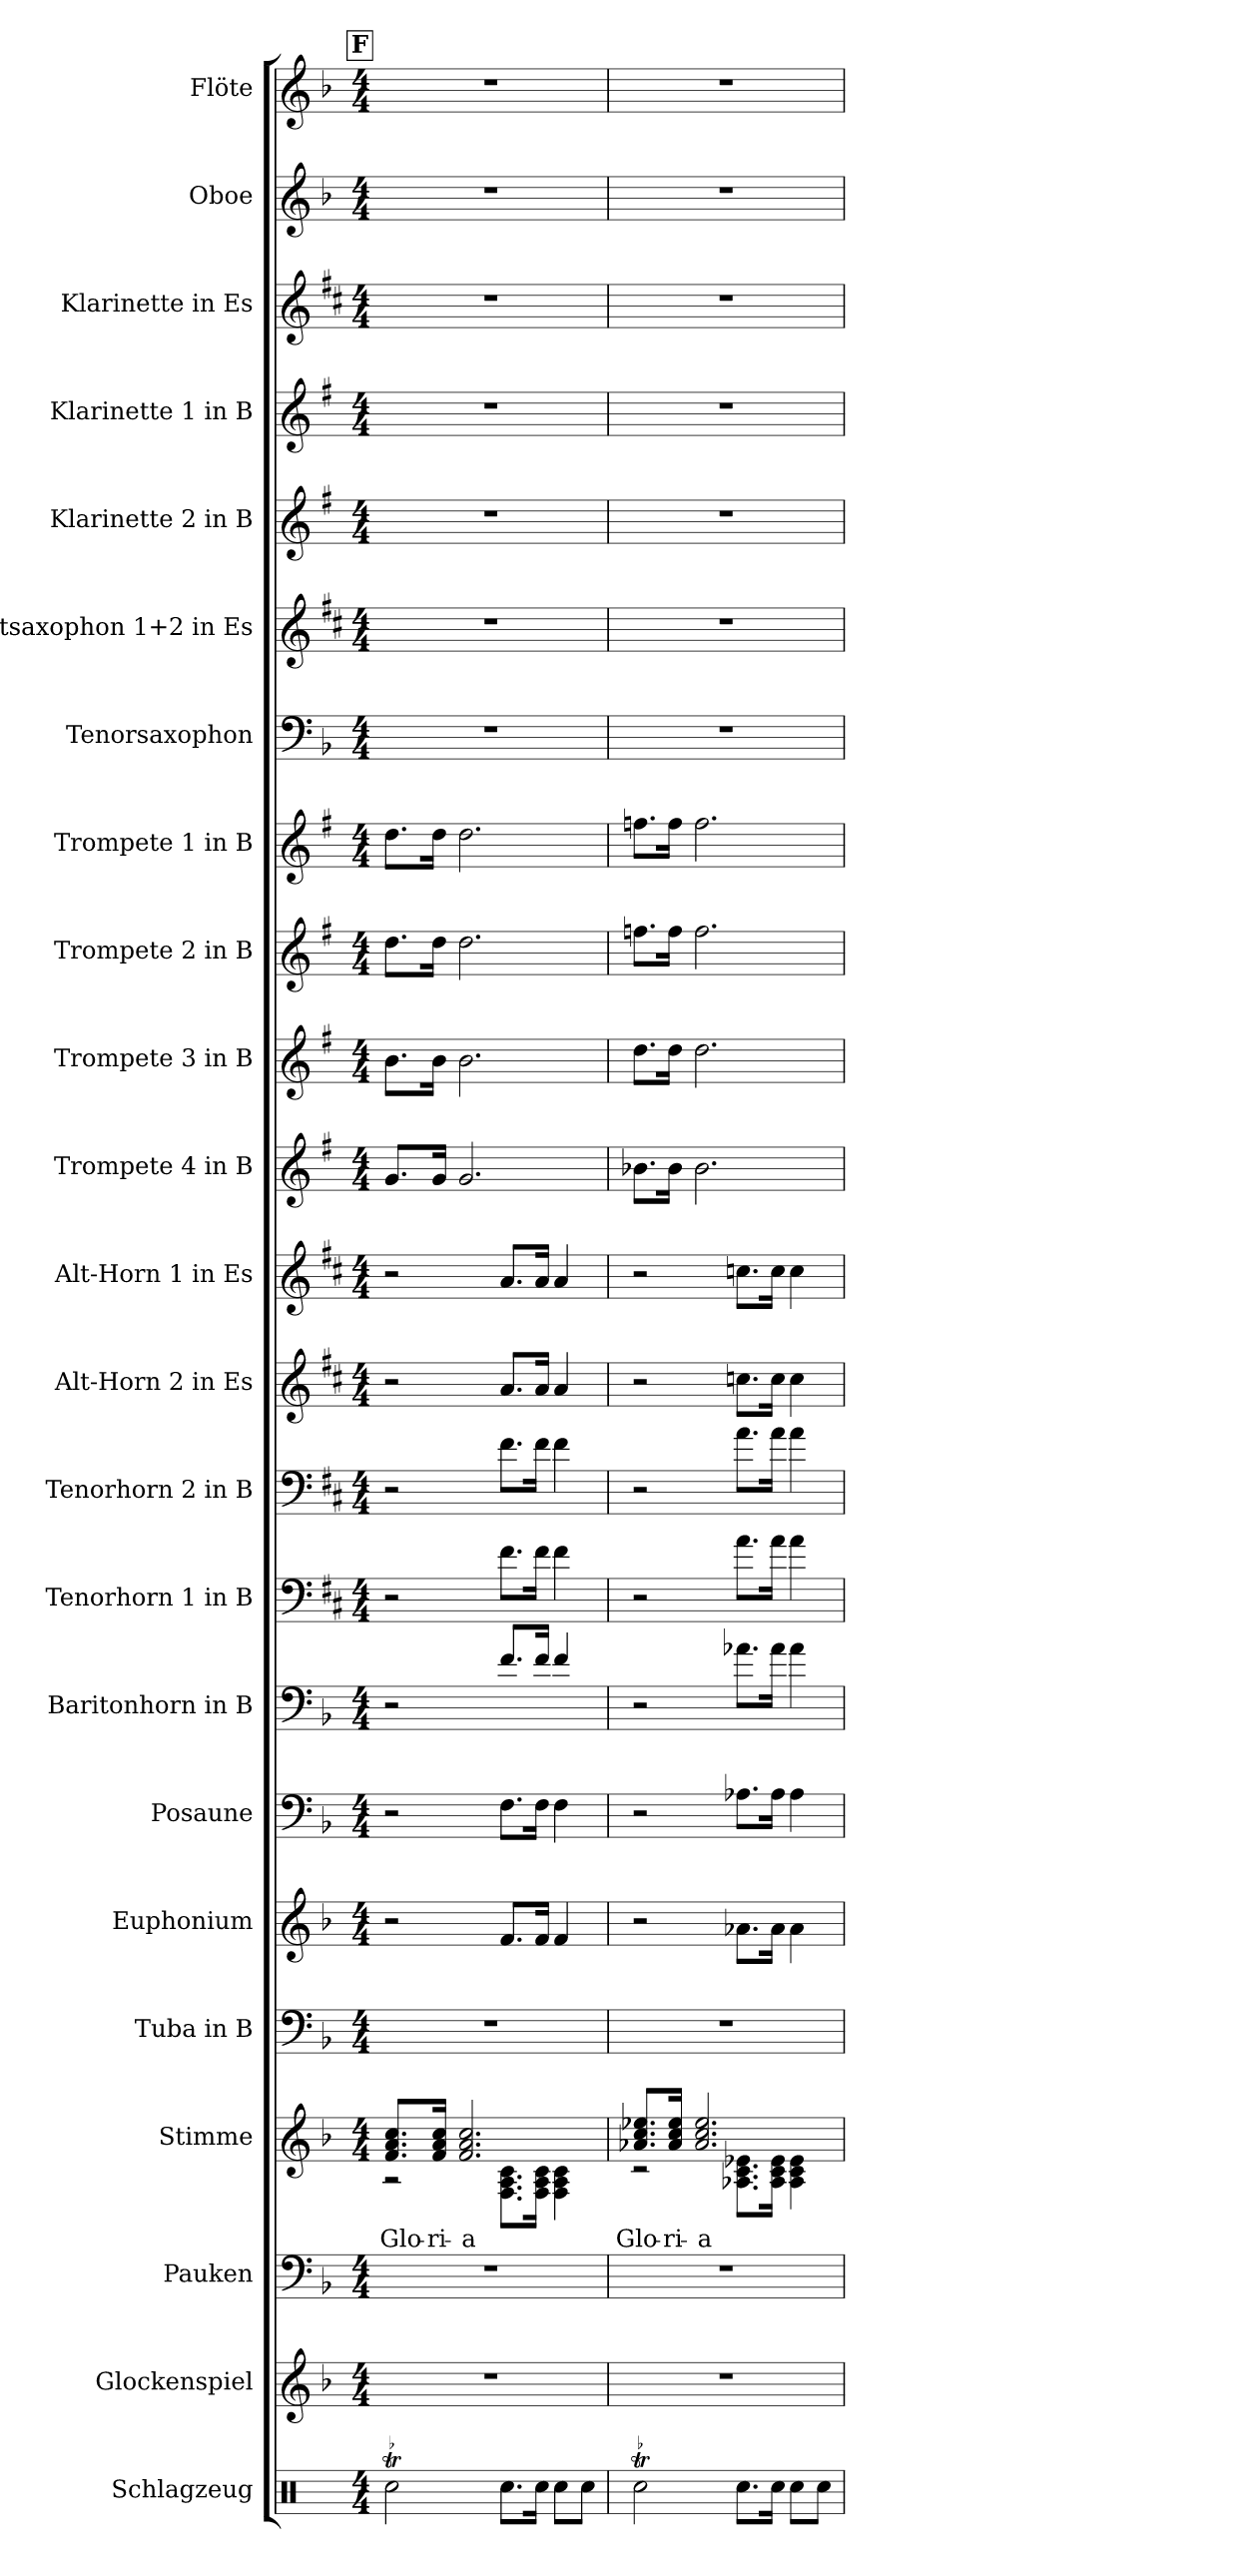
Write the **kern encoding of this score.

**kern	**kern	**kern	**kern	**text	**kern	**kern	**kern	**kern	**kern	**kern	**kern	**kern	**kern	**kern	**kern	**kern	**kern	**kern	**kern	**kern	**kern	**kern	**kern
*part23	*part22	*part21	*part20	*part20	*part19	*part18	*part17	*part16	*part15	*part14	*part13	*part12	*part11	*part10	*part9	*part8	*part7	*part6	*part5	*part4	*part3	*part2	*part1
*staff23	*staff22	*staff21	*staff20	*staff20	*staff19	*staff18	*staff17	*staff16	*staff15	*staff14	*staff13	*staff12	*staff11	*staff10	*staff9	*staff8	*staff7	*staff6	*staff5	*staff4	*staff3	*staff2	*staff1
*I"Schlagzeug	*I"Glockenspiel	*I"Pauken	*I"Stimme	*	*I"Tuba in B	*I"Euphonium	*I"Posaune	*I"Baritonhorn in B	*I"Tenorhorn  1 in B	*I"Tenorhorn 2 in B	*I"Alt-Horn 2 in Es	*I"Alt-Horn 1 in Es	*I"Trompete 4 in B	*I"Trompete 3 in B	*I"Trompete 2  in B	*I"Trompete 1 in B	*I"Tenorsaxophon	*I"Altsaxophon 1+2 in Es	*I"Klarinette 2  in B	*I"Klarinette 1 in B	*I"Klarinette in Es	*I"Oboe	*I"Flöte
!!LO:PB:g=z
*clefX	*clefG2	*clefF4	*clefG2	*	*clefF4	*clefG2	*clefF4	*clefF4	*clefF4	*clefF4	*clefG2	*clefG2	*clefG2	*clefG2	*clefG2	*clefG2	*clefF4	*clefG2	*clefG2	*clefG2	*clefG2	*clefG2	*clefG2
*	*ITrd-14c-24	*	*	*	*	*ITrd8c14	*	*ITrd8c14	*ITrd5c9	*ITrd5c9	*ITrd5c9	*ITrd5c9	*ITrd1c2	*ITrd1c2	*ITrd1c2	*ITrd1c2	*ITrd8c14	*ITrd5c9	*ITrd1c2	*ITrd1c2	*ITrd-2c-3	*	*
*k[]	*k[b-]	*k[b-]	*k[b-]	*	*k[b-]	*k[b-]	*k[b-]	*k[b-]	*k[b-]	*k[b-]	*k[b-]	*k[b-]	*k[b-]	*k[b-]	*k[b-]	*k[b-]	*k[b-]	*k[b-]	*k[b-]	*k[b-]	*k[b-]	*k[b-]	*k[b-]
*C:	*F:	*F:	*F:	*	*F:	*F:	*F:	*F:	*F:	*F:	*F:	*F:	*F:	*F:	*F:	*F:	*F:	*F:	*F:	*F:	*F:	*F:	*F:
*M4/4	*M4/4	*M4/4	*M4/4	*	*M4/4	*M4/4	*M4/4	*M4/4	*M4/4	*M4/4	*M4/4	*M4/4	*M4/4	*M4/4	*M4/4	*M4/4	*M4/4	*M4/4	*M4/4	*M4/4	*M4/4	*M4/4	*M4/4
!!LO:REH:place=s1:B:color=#000000:enc=box:fs=14.284:t=F
=25	=25	=25	=25	=25	=25	=25	=25	=25	=25	=25	=25	=25	=25	=25	=25	=25	=25	=25	=25	=25	=25	=25	=25
!	!	!	!LO:TX:a:Bi:t=Chor	!	!	!	!	!	!	!	!	!	!	!	!	!	!	!	!	!	!	!	!
!	!	!	!	!LO:LY:a:color=#000000	!	!	!	!	!	!	!	!	!	!	!	!	!	!	!	!	!	!	!
*	*	*	*^	*	*	*	*	*	*	*	*	*	*	*	*	*	*	*	*	*	*	*	*
2Rccti\	1r	1r	8.fi/ 8.ai 8.cciL	2r	Glo-	1r	2r	2r	2r	2r	2r	2r	2r	8.fi/L	8.ai\L	8.cci\L	8.cci\L	1r	1r	1r	1r	1r	1r	1r
!	!	!	!	!	!LO:LY:a:color=#000000	!	!	!	!	!	!	!	!	!	!	!	!	!	!	!	!	!	!	!
.	.	.	16fi/ 16ai 16cciJk	.	-ri-	.	.	.	.	.	.	.	.	16fi/Jk	16ai\Jk	16cci\Jk	16cci\Jk	.	.	.	.	.	.	.
!	!	!	!	!	!LO:LY:a:color=#000000	!	!	!	!	!	!	!	!	!	!	!	!	!	!	!	!	!	!	!
.	.	.	2.fi/ 2.ai 2.cci	.	-a	.	.	.	.	.	.	.	.	2.fi/	2.ai\	2.cci\	2.cci\	.	.	.	.	.	.	.
8.Rcci\L	.	.	.	8.Fi\ 8.Ai 8.ciL	.	.	8.Fi/L	8.Fi\L	8.Fi/L	8.Ai\L	8.Ai\L	8.ci/L	8.ci/L	.	.	.	.	.	.	.	.	.	.	.
16Rcci\Jk	.	.	.	16Fi\ 16Ai 16ciJk	.	.	16Fi/Jk	16Fi\Jk	16Fi/Jk	16Ai\Jk	16Ai\Jk	16ci/Jk	16ci/Jk	.	.	.	.	.	.	.	.	.	.	.
8Rcci\L	.	.	.	4Fi\ 4Ai 4ci	.	.	4Fi/	4Fi\	4Fi/	4Ai\	4Ai\	4ci/	4ci/	.	.	.	.	.	.	.	.	.	.	.
8Rcci\J	.	.	.	.	.	.	.	.	.	.	.	.	.	.	.	.	.	.	.	.	.	.	.	.
=26	=26	=26	=26	=26	=26	=26	=26	=26	=26	=26	=26	=26	=26	=26	=26	=26	=26	=26	=26	=26	=26	=26	=26	=26
!	!	!	!	!	!LO:LY:a:color=#000000	!	!	!	!	!	!	!	!	!	!	!	!	!	!	!	!	!	!	!
2Rccti\	1r	1r	8.a-Xi/ 8.cci 8.ee-XiL	2r	Glo-	1r	2r	2r	2r	2r	2r	2r	2r	8.a-Xi\L	8.cci\L	8.ee-Xi\L	8.ee-Xi\L	1r	1r	1r	1r	1r	1r	1r
!	!	!	!	!	!LO:LY:a:color=#000000	!	!	!	!	!	!	!	!	!	!	!	!	!	!	!	!	!	!	!
.	.	.	16a-i/ 16cci 16ee-iJk	.	-ri-	.	.	.	.	.	.	.	.	16a-i\Jk	16cci\Jk	16ee-i\Jk	16ee-i\Jk	.	.	.	.	.	.	.
!	!	!	!	!	!LO:LY:a:color=#000000	!	!	!	!	!	!	!	!	!	!	!	!	!	!	!	!	!	!	!
.	.	.	2.a-i/ 2.cci 2.ee-i	.	-a	.	.	.	.	.	.	.	.	2.a-i\	2.cci\	2.ee-i\	2.ee-i\	.	.	.	.	.	.	.
8.Rcci\L	.	.	.	8.A-Xi\ 8.ci 8.e-XiL	.	.	8.A-Xi\L	8.A-Xi\L	8.A-Xi\L	8.ci\L	8.ci\L	8.e-Xi\L	8.e-Xi\L	.	.	.	.	.	.	.	.	.	.	.
16Rcci\Jk	.	.	.	16A-i\ 16ci 16e-iJk	.	.	16A-i\Jk	16A-i\Jk	16A-i\Jk	16ci\Jk	16ci\Jk	16e-i\Jk	16e-i\Jk	.	.	.	.	.	.	.	.	.	.	.
8Rcci\L	.	.	.	4A-i\ 4ci 4e-i	.	.	4A-i\	4A-i\	4A-i\	4ci\	4ci\	4e-i\	4e-i\	.	.	.	.	.	.	.	.	.	.	.
8Rcci\J	.	.	.	.	.	.	.	.	.	.	.	.	.	.	.	.	.	.	.	.	.	.	.	.
*	*	*	*v	*v	*	*	*	*	*	*	*	*	*	*	*	*	*	*	*	*	*	*	*	*
=	=	=	=	=	=	=	=	=	=	=	=	=	=	=	=	=	=	=	=	=	=	=	=
*-	*-	*-	*-	*-	*-	*-	*-	*-	*-	*-	*-	*-	*-	*-	*-	*-	*-	*-	*-	*-	*-	*-	*-
